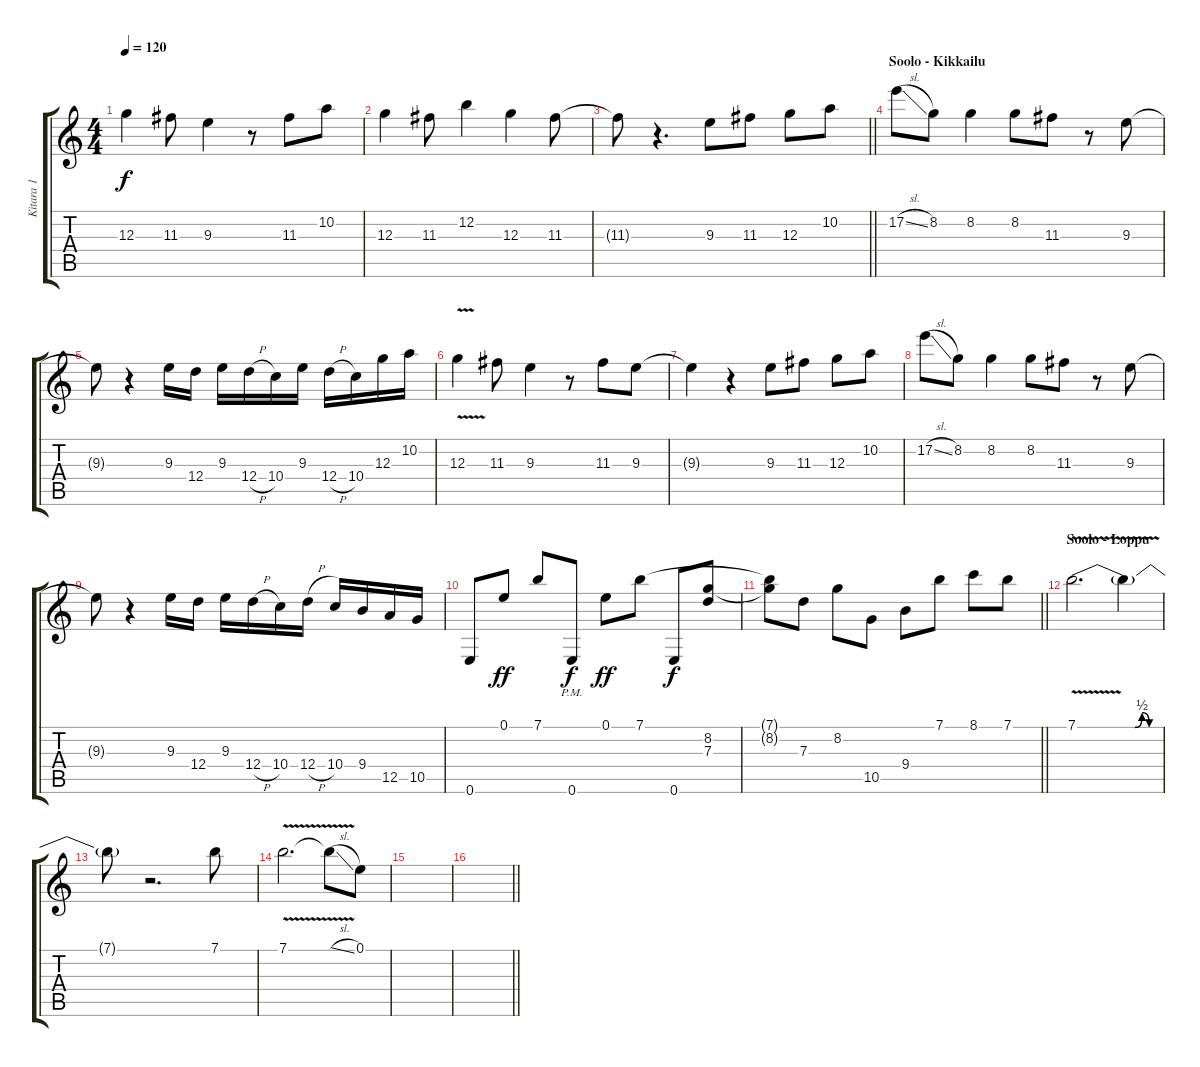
\track ("Kitara 1" "Kitara 1") {instrument distortionguitar}
\staff {score tabs}
\tuning (E4 B3 G3 D3 A2 E2) {hide}
\ts (4 4)
\tempo 120
\clef g2
\ks c
12.3.4{dy f} 11.3.8 9.3.4 r.8 11.3.8 10.2.8 |
12.3.4 11.3.8 12.2.4 12.3.4 11.3.8 |
\barLineRight lightlight
11.3{t}.8 r.4{d} 9.3.8 11.3.8 12.3.8 10.2.8 |
\section ("" "Soolo - Kikkailu")
17.2{sl}.8 8.2.8 8.2.4 8.2.8 11.3.8 r.8 9.3.8 |
9.3{t}.8 r.4 9.3.16 12.4.16 9.3.16 12.4{h}.16 10.4.16 9.3.16 12.4{h}.16 10.4.16 12.3.16 10.2.16 |
12.3{v}.4 11.3.8 9.3.4 r.8 11.3.8 9.3.8 |
9.3{t}.4 r.4 9.3.8 11.3.8 12.3.8 10.2.8 |
17.2{sl}.8 8.2.8 8.2.4 8.2.8 11.3.8 r.8 9.3.8 |
9.3{t}.8 r.4 9.3.16 12.4.16 9.3.16 12.4{h}.16 10.4.16 12.4{h}.16 10.4.16 9.4.16 12.5.16 10.5.16 |
0.6.8 0.1.8{dy ff} 7.1.8 0.6{pm}.8{dy f} 0.1.8{dy ff} 7.1.8 0.6.8{dy f} (8.2 7.3).8 |
\barLineRight lightlight
(7.1{t} 8.2{t}).8 7.3.8 8.2.8 10.5.8 9.4.8 7.1.8 8.1.8 7.1.8 |
\section ("" "Soolo - Loppu")
7.1{be (custom 0 0 40 0 45 2 50 0 60 0) v}.2{d} 7.1{t}.4 |
7.1{t}.8 r.2{d} 7.1.8 |
7.1{v}.2{d} 7.1{sl t}.8 0.1.8 |
|
\barLineRight lightlight
